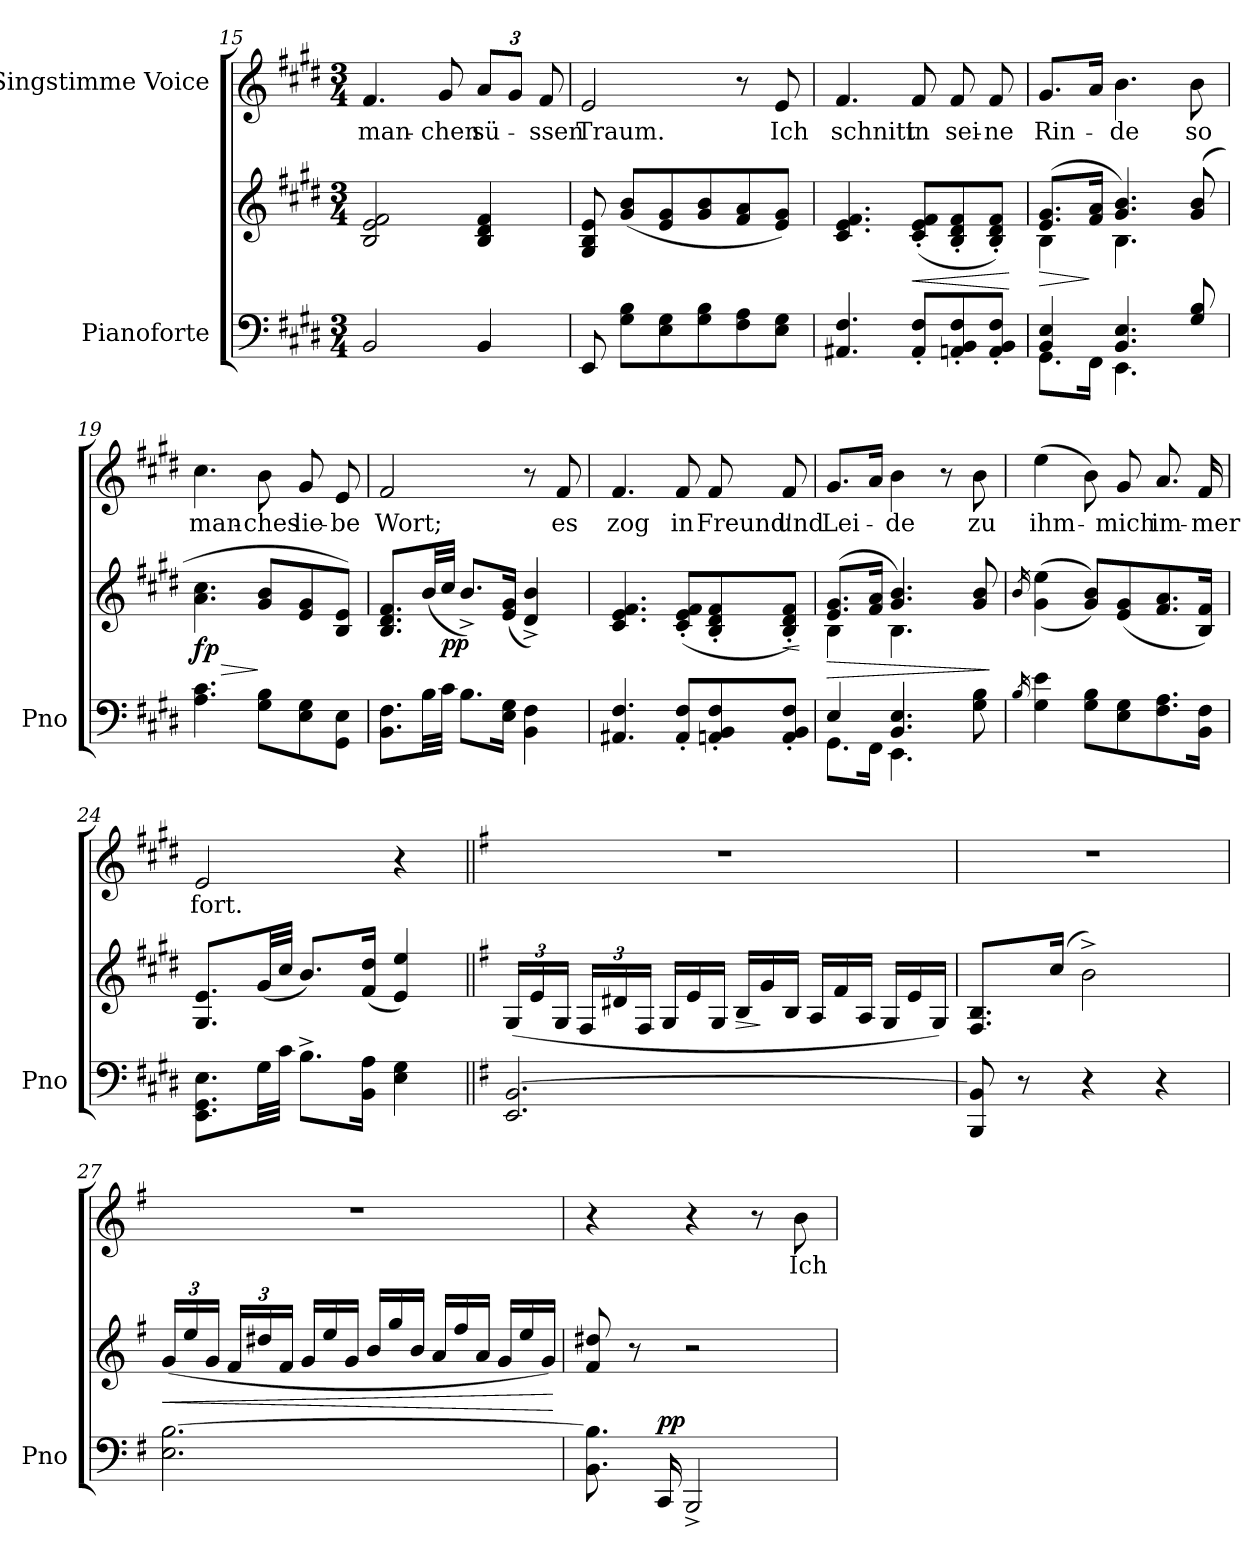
**kern	**kern	**dynam	**kern	**text
*part2	*part2	*part2	*part1	*part1
*staff3	*staff2	*staff2/3	*staff1	*staff1
*I"Pianoforte	*	*	*I"Singstimme Voice	*
*I'Pno	*	*	*	*
*clefF4	*clefG2	*	*clefG2	*
*k[f#c#g#d#]	*k[f#c#g#d#]	*	*k[f#c#g#d#]	*
*M3/4	*M3/4	*	*M3/4	*
=15	=15	=15	=15	=15
!	!	!	!	!LO:LY:b
2BB/	2B/ 2e/ 2f#/	.	4.f#/	man-
!	!	!	!	!LO:LY:b
.	.	.	8g#/	-chen
*	*	*	*Xbrackettup	*
!	!	!	!	!LO:LY:b
4BB/	4B/ 4d#/ 4f#/	.	12a/L	sü-
.	.	.	12g#/J	.
!	!	!	!	!LO:LY:b
.	.	.	12f#/	-ssen
=16	=16	=16	=16	=16
!	!	!	!	!LO:LY:b
8EE/	8G#/ 8B/ 8e/	.	2e/	Traum.
8G#\ 8B\L	(8g#/ 8b/L	.	.	.
8E\ 8G#\	8e/ 8g#/	.	.	.
8G#\ 8B\	8g#/ 8b/	.	.	.
8F#\ 8A\	8f#/ 8a/	.	8r	.
!	!	!	!	!LO:LY:b
8E\ 8G#\J	8e/ 8g#/J)	.	8e/	Ich
=17	=17	=17	=17	=17
!	!	!	!	!LO:LY:b
4.AA#X/ 4.F#/	4.c#/ 4.e/ 4.f#/	.	4.f#/	schnitt
!	!	!LO:HP:b	!	!LO:LY:b
8AA#/' 8F#/'L	(8c#/' 8e/' 8f#/'L	<	8f#/	in
!	!	!	!	!LO:LY:b
8AAn/' 8BB/' 8F#/'	8B/' 8d#/' 8f#/'	.	8f#/	sei-
!	!	!	!	!LO:LY:b
8AA/' 8BB/' 8F#/'J	8B/' 8d#/' 8f#/'J)	.	8f#/	-ne
.	.	[	.	.
=18	=18	=18	=18	=18
*^	*	*	*	*
!	!	!	!LO:HP:b	!	!LO:LY:b
*	*	*^	*	*	*
4BB/ 4E/	8.GG#\L	(8.e/ 8.g#/L	4B\	>	8.g#/L	Rin-
.	16FF#\Jk	16f#/ 16a/Jk	.	]	16a/Jk	.
!	!	!	!	!	!	!LO:LY:b
4.BB/ 4.E/	4.EE\	4.g#/ 4.b/)	4.B\	.	4.b\	-de
!	!	!	!	!	!	!LO:LY:b
8G#/ 8B/	8ryy	(8g#/ 8b/	8rgyy	.	8b\	so
!!LO:PB:g=z
=19	=19	=19	=19	=19	=19	=19
!	!	!	!	!LO:HP:b	!	!LO:LY:b
!	!	!	!	!LO:DY:n=1:b	!	!
*v	*v	*	*	*	*	*
*	*v	*v	*	*	*
4.A\ 4.c#\	4.a\ 4.cc#\	> fp	4.cc#\	man-
!	!	!	!	!LO:LY:b
8G#\ 8B\L	8g#/ 8b/L	]	8b\	-ches
!	!	!	!	!LO:LY:b
8E\ 8G#\	8e/ 8g#/	.	8g#/	lie-
!	!	!	!	!LO:LY:b
8GG#\ 8E\J	8B/ 8e/J)	.	8e/	-be
=20	=20	=20	=20	=20
!	!	!	!	!LO:LY:b
8.BB\ 8.F#\L	8.B/ 8.d#/ 8.f#/L	.	2f#/	Wort;
32B\LL	(32b/LL	.	.	.
!	!	!LO:DY:b	!	!
32c#\JJJ	32cc#/JJJ	pp	.	.
8.B\L	8.b^/L)	.	.	.
16E\ 16G#\Jk	(16e/ 16g#/Jk	.	.	.
4BB\ 4F#\	4d#/^ 4b/^)	.	8r	.
!	!	!	!	!LO:LY:b
.	.	.	8f#/	es
=21	=21	=21	=21	=21
!	!	!	!	!LO:LY:b
4.AA#X/ 4.F#/	4.c#/ 4.e/ 4.f#/	.	4.f#/	zog
!	!	!	!	!LO:LY:b
8AA#/' 8F#/'L	(8c#/' 8e/' 8f#/'L	.	8f#/	in
!	!	!	!	!LO:LY:b
8AAn/' 8BB/' 8F#/'	8B/' 8d#/' 8f#/'	.	8f#/	Freund'
!	!	!LO:HP:b	!	!LO:LY:b
8AA/' 8BB/' 8F#/'J	8B/' 8d#/' 8f#/'J)	<	8f#/	und
.	.	[	.	.
=22	=22	=22	=22	=22
*^	*	*	*	*
!	!	!	!LO:HP:b	!	!LO:LY:b
*	*	*^	*	*	*
4E/	8.GG#\L	(8.e/ 8.g#/L	4B\	>	8.g#/L	Lei-
.	16FF#\Jk	16f#/ 16a/Jk	.	.	16a/Jk	.
!	!	!	!	!	!	!LO:LY:b
4.BB/ 4.E/	4.EE\	4.g#/ 4.b/)	4.B\	.	4b\	-de
.	.	.	.	.	8r	.
!	!	!	!	!	!	!LO:LY:b
8G#\ 8B\	8ryy	8g#/ 8b/	8ryy	.	8b\	zu
*v	*v	*	*	*	*	*
*	*v	*v	*	*	*
.	.	]	.	.
=23	=23	=23	=23	=23
16qB/	16qb/	.	.	.
!	!	!	!	!LO:LY:b
4G#\ 4e\	((4g#\ 4ee\	.	(4ee\	ihm-
8G#\ 8B\L	8g#/ 8b/L))	.	8b\)	.
!	!	!	!	!LO:LY:b
8E\ 8G#\	(8e/ 8g#/	.	8g#/	-mich
!	!	!	!	!LO:LY:b
8.F#\ 8.A\	8.f#/ 8.a/	.	8.a/	im-
!	!	!	!	!LO:LY:b
16BB\ 16F#\Jk	16B/ 16f#/Jk)	.	16f#/	-mer
=24	=24	=24	=24	=24
!	!	!	!	!LO:LY:b
8.EE\ 8.GG#\ 8.E\L	8.G#/ 8.e/L	.	2e/	fort.
32G#\LL	(32g#/LL	.	.	.
32c#\JJJ	32cc#/JJJ	.	.	.
8.B^\L	8.b/L)	.	.	.
16BB\ 16A\Jk	(16f#/ 16dd#/Jk	.	.	.
4E\ 4G#\	4e/ 4ee/)	.	4r	.
!!LO:LB:g=z
=25||	=25||	=25||	=25||	=25||
*k[f#]	*k[f#]	*	*k[f#]	*
*	*Xbrackettup	*	*	*
2.EE/ [2.BB/	(24G/LL	.	2.r	.
.	24e/	.	.	.
.	24G/JJ	.	.	.
.	24F#/LL	.	.	.
.	24d#X/	.	.	.
.	24F#/JJ	.	.	.
*	*Xtuplet	*	*	*
.	24G/LL	.	.	.
.	24e/	.	.	.
.	24G/JJ	.	.	.
!	!	!LO:HP:b	!	!
.	24B/LL	>	.	.
.	24g/	]	.	.
.	24B/JJ	.	.	.
.	24A/LL	.	.	.
.	24f#/	.	.	.
.	24A/JJ	.	.	.
.	24G/LL	.	.	.
.	24e/	.	.	.
.	24G/JJ)	.	.	.
=26	=26	=26	=26	=26
8BBB/ 8BB/]	8.F#/ 8.B/L	.	2.r	.
8r	.	.	.	.
.	(16cc/Jk	.	.	.
4r	2b^\)	.	.	.
4r	.	.	.	.
=27	=27	=27	=27	=27
*	*tuplet	*	*	*
!	!	!LO:HP:b	!	!
2.E\ [2.B\	(24g/LL	<	2.r	.
.	24ee/	.	.	.
.	24g/JJ	.	.	.
.	24f#/LL	.	.	.
.	24dd#X/	.	.	.
.	24f#/JJ	.	.	.
*	*Xtuplet	*	*	*
.	24g/LL	.	.	.
.	24ee/	.	.	.
.	24g/JJ	.	.	.
.	24b/LL	.	.	.
.	24gg/	.	.	.
.	24b/JJ	.	.	.
.	24a/LL	.	.	.
.	24ff#/	.	.	.
.	24a/JJ	.	.	.
.	24g/LL	.	.	.
.	24ee/	.	.	.
.	24g/JJ)	.	.	.
.	.	[	.	.
!!LO:LB:g=z
=28	=28	=28	=28	=28
8.BB\ 8.B\]	8f#/ 8dd#X/	.	4r	.
.	8r	.	.	.
!	!	!LO:DY:a=2	!	!
16CC/	.	pp	.	.
2BBB^/	2r	.	4r	.
.	.	.	8r	.
!	!	!	!	!LO:LY:b
.	.	.	8b\	Ich
=	=	=	=	=
*-	*-	*-	*-	*-
